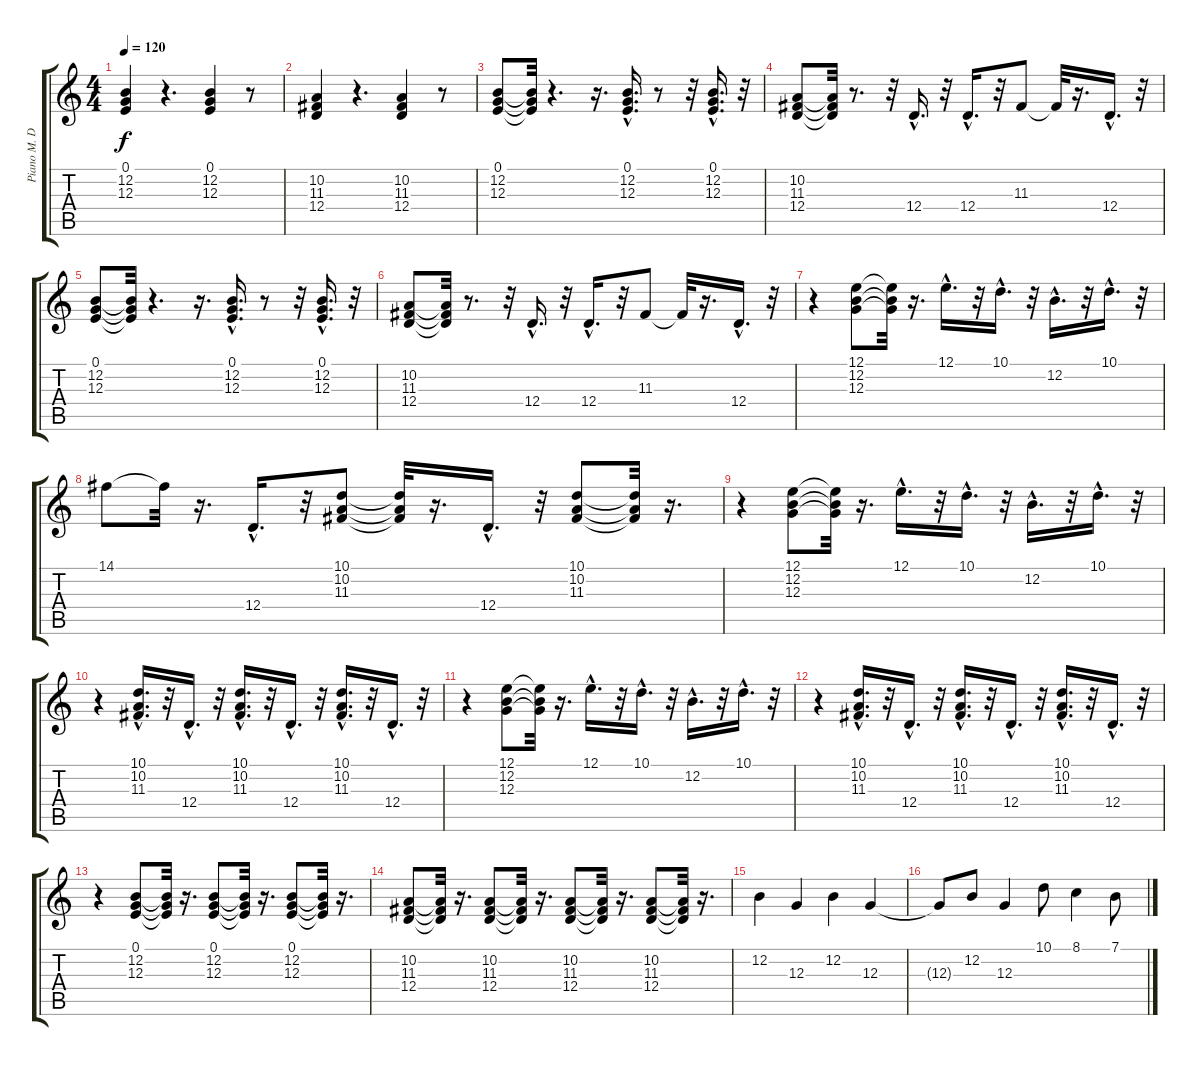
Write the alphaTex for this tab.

\track ("Piano M. Der." "Piano M. D") {instrument acousticgrandpiano}
\staff {score tabs}
\tuning (E4 B3 G3 D3 A2 E2) {hide}
\ts (4 4)
\tempo 120
\clef g2
\ks c
(0.1 12.2 12.3).4{dy f} r.4{d} (0.1 12.2 12.3).4 r.8 |
(10.2 11.3 12.4).4 r.4{d} (10.2 11.3 12.4).4 r.8 |
(0.1 12.2 12.3).8 (0.1{t} 12.2{t} 12.3{t}).32 r.4{d} r.16{d} (0.1{hac} 12.2{hac} 12.3{hac}).16{d} r.8 r.32 (0.1{hac} 12.2{hac} 12.3{hac}).16{d} r.32 |
(10.2 11.3 12.4).8 (10.2{t} 11.3{t} 12.4{t}).32 r.8{d} r.32 12.4{hac}.16{d} r.32 12.4{hac}.16{d} r.32 11.3.8 11.3{t}.32 r.16{d} 12.4{hac}.16{d} r.32 |
(0.1 12.2 12.3).8 (0.1{t} 12.2{t} 12.3{t}).32 r.4{d} r.16{d} (0.1{hac} 12.2{hac} 12.3{hac}).16{d} r.8 r.32 (0.1{hac} 12.2{hac} 12.3{hac}).16{d} r.32 |
(10.2 11.3 12.4).8 (10.2{t} 11.3{t} 12.4{t}).32 r.8{d} r.32 12.4{hac}.16{d} r.32 12.4{hac}.16{d} r.32 11.3.8 11.3{t}.32 r.16{d} 12.4{hac}.16{d} r.32 |
r.4 (12.1 12.2 12.3).8 (12.1{t} 12.2{t} 12.3{t}).32 r.16{d} 12.1{hac}.16{d} r.32 10.1{hac}.16{d} r.32 12.2{hac}.16{d} r.32 10.1{hac}.16{d} r.32 |
14.1.8 14.1{t}.32 r.16{d} 12.4{hac}.16{d} r.32 (10.1 10.2 11.3).8 (10.1{t} 10.2{t} 11.3{t}).32 r.16{d} 12.4{hac}.16{d} r.32 (10.1 10.2 11.3).8 (10.1{t} 10.2{t} 11.3{t}).32 r.16{d} |
r.4 (12.1 12.2 12.3).8 (12.1{t} 12.2{t} 12.3{t}).32 r.16{d} 12.1{hac}.16{d} r.32 10.1{hac}.16{d} r.32 12.2{hac}.16{d} r.32 10.1{hac}.16{d} r.32 |
r.4 (10.1{hac} 10.2{hac} 11.3{hac}).16{d} r.32 12.4{hac}.16{d} r.32 (10.1{hac} 10.2{hac} 11.3{hac}).16{d} r.32 12.4{hac}.16{d} r.32 (10.1{hac} 10.2{hac} 11.3{hac}).16{d} r.32 12.4{hac}.16{d} r.32 |
r.4 (12.1 12.2 12.3).8 (12.1{t} 12.2{t} 12.3{t}).32 r.16{d} 12.1{hac}.16{d} r.32 10.1{hac}.16{d} r.32 12.2{hac}.16{d} r.32 10.1{hac}.16{d} r.32 |
r.4 (10.1{hac} 10.2{hac} 11.3{hac}).16{d} r.32 12.4{hac}.16{d} r.32 (10.1{hac} 10.2{hac} 11.3{hac}).16{d} r.32 12.4{hac}.16{d} r.32 (10.1{hac} 10.2{hac} 11.3{hac}).16{d} r.32 12.4{hac}.16{d} r.32 |
r.4 (0.1 12.2 12.3).8 (0.1{t} 12.2{t} 12.3{t}).32 r.16{d} (0.1 12.2 12.3).8 (0.1{t} 12.2{t} 12.3{t}).32 r.16{d} (0.1 12.2 12.3).8 (0.1{t} 12.2{t} 12.3{t}).32 r.16{d} |
(10.2 11.3 12.4).8 (10.2{t} 11.3{t} 12.4{t}).32 r.16{d} (10.2 11.3 12.4).8 (10.2{t} 11.3{t} 12.4{t}).32 r.16{d} (10.2 11.3 12.4).8 (10.2{t} 11.3{t} 12.4{t}).32 r.16{d} (10.2 11.3 12.4).8 (10.2{t} 11.3{t} 12.4{t}).32 r.16{d} |
12.2.4 12.3.4 12.2.4 12.3.4 |
12.3{t}.8 12.2.8 12.3.4 10.1.8 8.1.4 7.1.8
